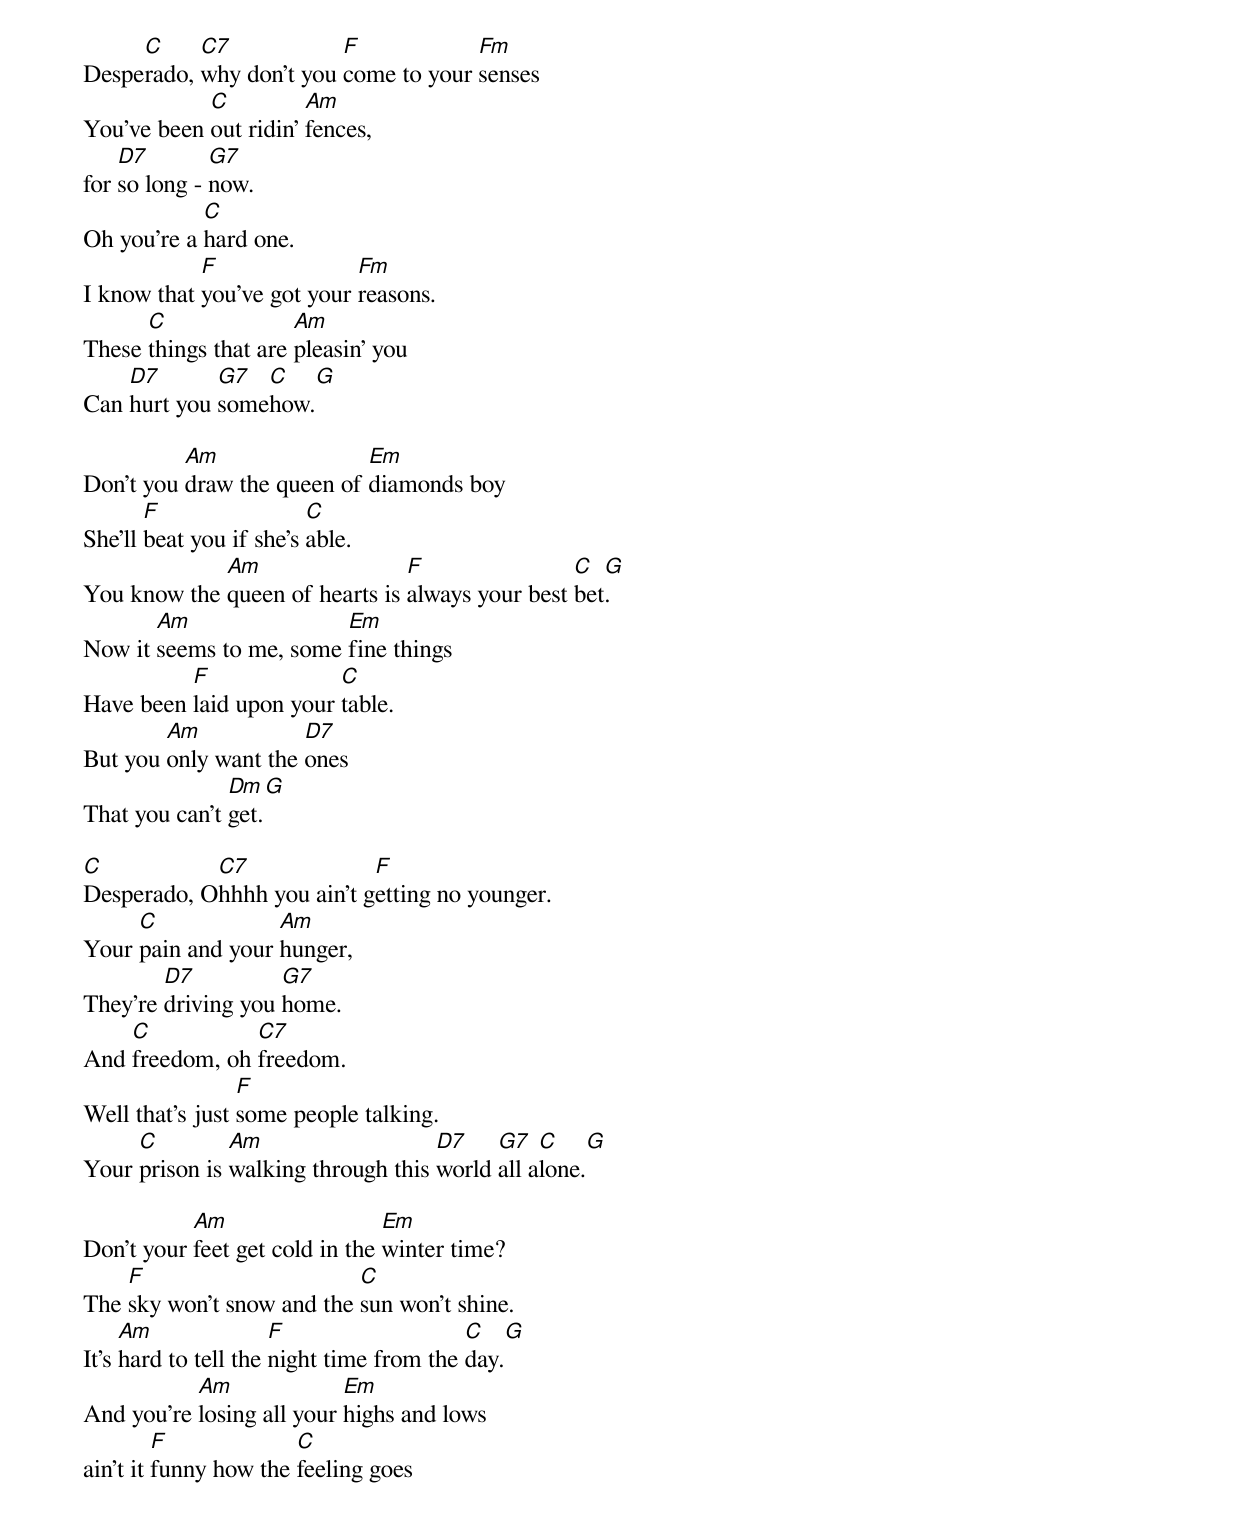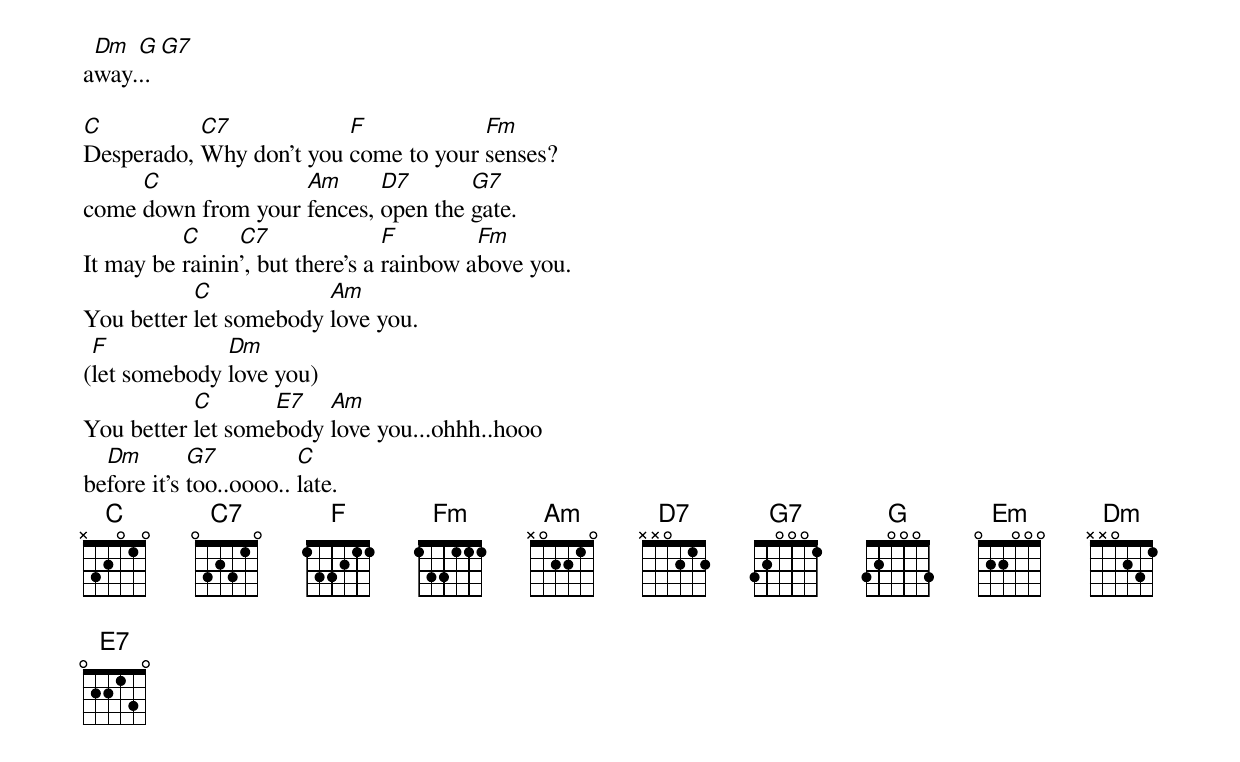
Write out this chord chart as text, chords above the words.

     C     C7            F            Fm
Desperado, why don't you come to your senses
            C          Am
You've been out ridin' fences,
    D7        G7
for so long - now.
            C
Oh you're a hard one.
            F               Fm
I know that you've got your reasons.
      C               Am
These things that are pleasin' you
    D7       G7  C   G
Can hurt you somehow.

          Am                Em
Don't you draw the queen of diamonds boy
       F                 C
She'll beat you if she's able.
             Am                 F                C  G
You know the queen of hearts is always your best bet.
       Am                Em
Now it seems to me, some fine things
          F              C
Have been laid upon your table.
        Am            D7
But you only want the ones
               Dm  G
That you can't get.

C           C7              F
Desperado, Ohhhh you ain't getting no younger.
     C             Am
Your pain and your hunger,
        D7          G7
They're driving you home.
    C           C7
And freedom, oh freedom.
                 F
Well that's just some people talking.
     C         Am                   D7    G7   C    G
Your prison is walking through this world all alone.

           Am                   Em
Don't your feet get cold in the winter time?
    F                      C
The sky won't snow and the sun won't shine.
     Am               F                   C   G
It's hard to tell the night time from the day.
           Am              Em
And you're losing all your highs and lows
         F             C
ain't it funny how the feeling goes
 Dm  G   G7
away...

C          C7            F            Fm
Desperado, Why don't you come to your senses?
     C              Am      D7       G7
come down from your fences, open the gate.
          C     C7               F        Fm
It may be rainin', but there's a rainbow above you.
           C            Am
You better let somebody love you.
 F            Dm
(let somebody love you)
           C       E7   Am
You better let somebody love you...ohhh..hooo
  Dm        G7          C
before it's too..oooo.. late.
